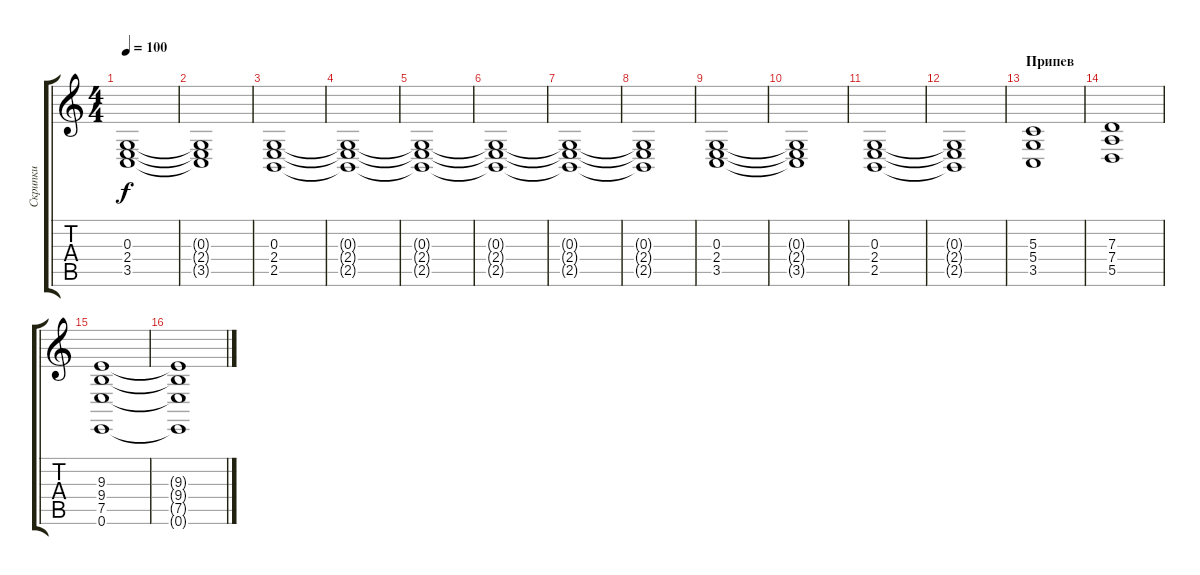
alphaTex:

\track ("Скрипки" "Скрипки") {instrument synthstrings1}
\staff {score tabs}
\tuning (E4 B3 G3 D3 A2 E2) {hide}
\ts (4 4)
\tempo 100
\clef g2
\ks c
(0.3 2.4 3.5).1{dy f} |
(0.3{t} 2.4{t} 3.5{t}).1 |
(0.3 2.4 2.5).1 |
(0.3{t} 2.4{t} 2.5{t}).1 |
(0.3{t} 2.4{t} 2.5{t}).1 |
(0.3{t} 2.4{t} 2.5{t}).1 |
(0.3{t} 2.4{t} 2.5{t}).1 |
(0.3{t} 2.4{t} 2.5{t}).1 |
(0.3 2.4 3.5).1 |
(0.3{t} 2.4{t} 3.5{t}).1 |
(0.3 2.4 2.5).1 |
(0.3{t} 2.4{t} 2.5{t}).1 |
\section ("" "Припев")
(5.3 5.4 3.5).1 |
(7.3 7.4 5.5).1 |
(9.3 9.4 7.5 0.6).1 |
(9.3{t} 9.4{t} 7.5{t} 0.6{t}).1
